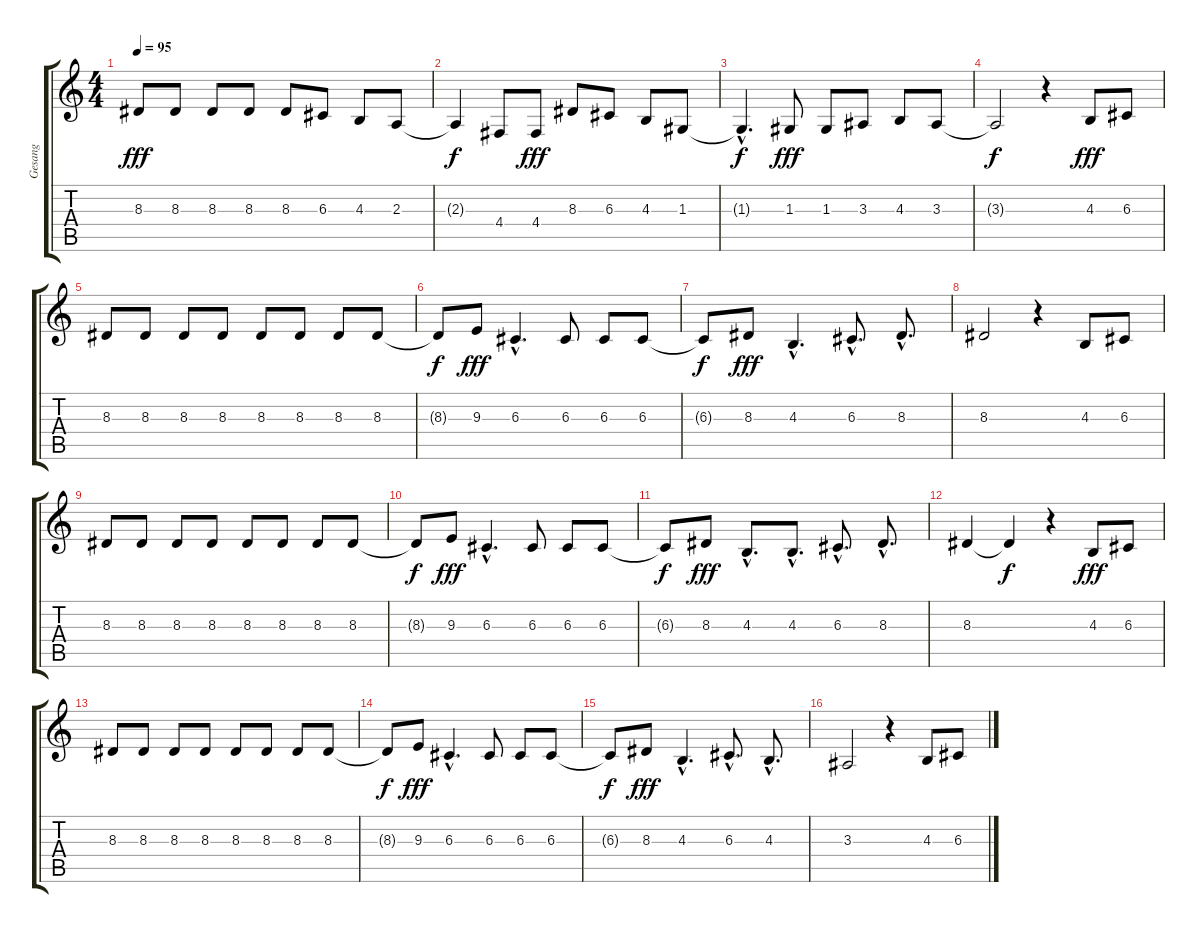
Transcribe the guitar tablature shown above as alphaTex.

\track ("Gesang" "Gesang") {instrument cello}
\staff {score tabs}
\tuning (E4 B3 G3 D3 A2 E2) {hide}
\ts (4 4)
\tempo 95
\clef g2
\ks c
8.3.8{dy fff} 8.3.8 8.3.8 8.3.8 8.3.8 6.3.8 4.3.8 2.3.8 |
2.3{t}.4{dy f} 4.4.8 4.4.8{dy fff} 8.3.8 6.3.8 4.3.8 1.3.8 |
1.3{hac t}.4{d dy f} 1.3.8{dy fff} 1.3.8 3.3.8 4.3.8 3.3.8 |
3.3{t}.2{dy f} r.4 4.3.8{dy fff} 6.3.8 |
8.3.8 8.3.8 8.3.8 8.3.8 8.3.8 8.3.8 8.3.8 8.3.8 |
8.3{t}.8{dy f} 9.3.8{dy fff} 6.3{hac}.4{d} 6.3.8 6.3.8 6.3.8 |
6.3{t}.8{dy f} 8.3.8{dy fff} 4.3{hac}.4{d} 6.3{hac}.8{d} 8.3{hac}.8{d} |
8.3.2 r.4 4.3.8 6.3.8 |
8.3.8 8.3.8 8.3.8 8.3.8 8.3.8 8.3.8 8.3.8 8.3.8 |
8.3{t}.8{dy f} 9.3.8{dy fff} 6.3{hac}.4{d} 6.3.8 6.3.8 6.3.8 |
6.3{t}.8{dy f} 8.3.8{dy fff} 4.3{hac}.8{d} 4.3{hac}.8{d} 6.3{hac}.8{d} 8.3{hac}.8{d} |
8.3.4 8.3{t}.4{dy f} r.4 4.3.8{dy fff} 6.3.8 |
8.3.8{volume 10} 8.3.8 8.3.8 8.3.8 8.3.8 8.3.8 8.3.8 8.3.8 |
8.3{t}.8{dy f} 9.3.8{dy fff} 6.3{hac}.4{d} 6.3.8 6.3.8 6.3.8 |
6.3{t}.8{dy f} 8.3.8{dy fff} 4.3{hac}.4{d} 6.3{hac}.8{d} 4.3{hac}.8{d} |
3.3.2 r.4 4.3.8 6.3.8
